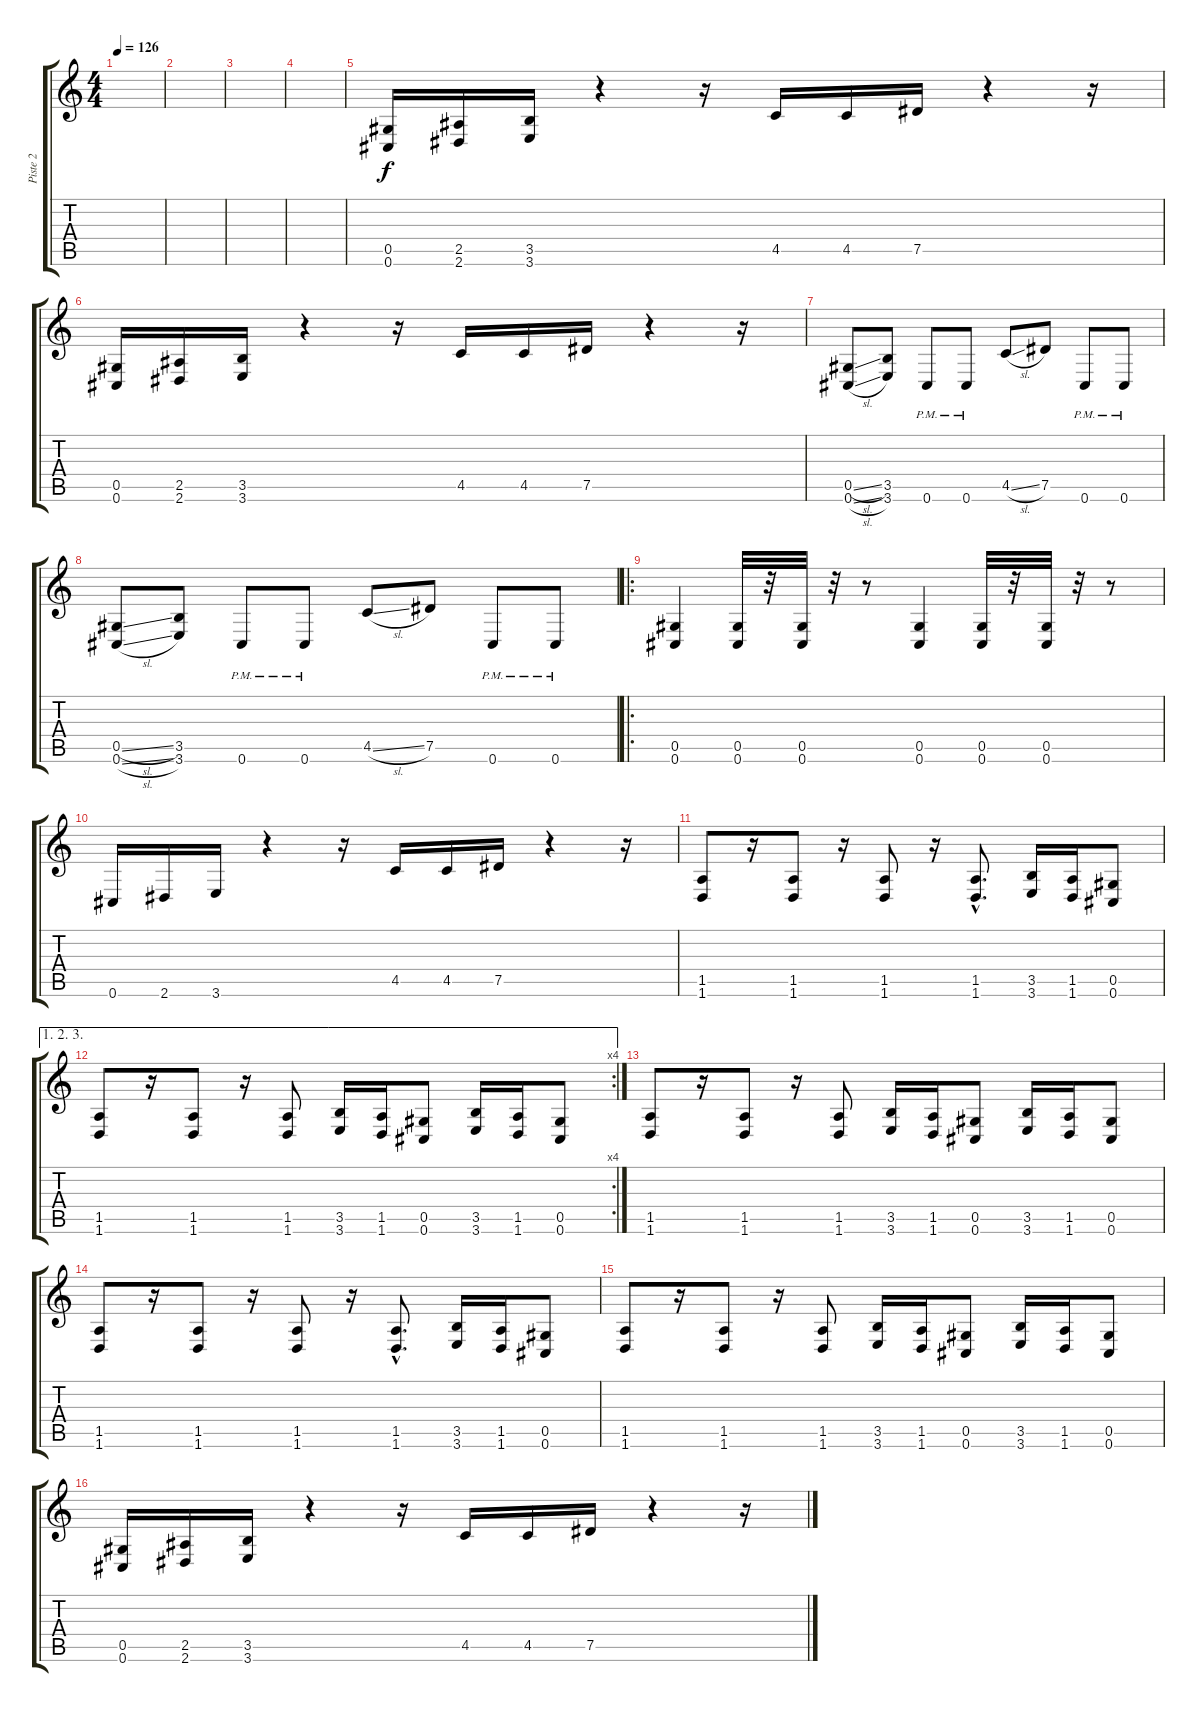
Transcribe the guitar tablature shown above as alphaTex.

\track ("Piste 2" "Piste 2") {instrument overdrivenguitar}
\staff {score tabs}
\tuning (Eb4 Bb3 Gb3 Db3 Ab2 Db2) {hide}
\ts (4 4)
\tempo 126
\clef g2
\ks c
|
|
|
|
(0.5 0.6).16 (2.5 2.6).16 (3.5 3.6).16 r.4 r.16 4.5.16 4.5.16 7.5.16 r.4 r.16 |
(0.5 0.6).16 (2.5 2.6).16 (3.5 3.6).16 r.4 r.16 4.5.16 4.5.16 7.5.16 r.4 r.16 |
(0.5{sl} 0.6{sl}).8 (3.5 3.6).8 0.6{pm}.8 0.6{pm}.8 4.5{sl}.8 7.5.8 0.6{pm}.8 0.6{pm}.8 |
(0.5{sl} 0.6{sl}).8 (3.5 3.6).8 0.6{pm}.8 0.6{pm}.8 4.5{sl}.8 7.5.8 0.6{pm}.8 0.6{pm}.8 |
\ro
(0.5 0.6).4 (0.5 0.6).32 r.32 (0.5 0.6).32 r.32 r.8 (0.5 0.6).4 (0.5 0.6).32 r.32 (0.5 0.6).32 r.32 r.8 |
0.6.16 2.6.16 3.6.16 r.4 r.16 4.5.16 4.5.16 7.5.16 r.4 r.16 |
(1.5 1.6).8 r.16 (1.5 1.6).8 r.16 (1.5 1.6).8 r.16 (1.5{hac} 1.6{hac}).8{d} (3.5 3.6).16 (1.5 1.6).16 (0.5 0.6).8 |
\ae (1 2 3)
\rc 4
(1.5 1.6).8 r.16 (1.5 1.6).8 r.16 (1.5 1.6).8 (3.5 3.6).16 (1.5 1.6).16 (0.5 0.6).8 (3.5 3.6).16 (1.5 1.6).16 (0.5 0.6).8 |
(1.5 1.6).8 r.16 (1.5 1.6).8 r.16 (1.5 1.6).8 (3.5 3.6).16 (1.5 1.6).16 (0.5 0.6).8 (3.5 3.6).16 (1.5 1.6).16 (0.5 0.6).8 |
(1.5 1.6).8 r.16 (1.5 1.6).8 r.16 (1.5 1.6).8 r.16 (1.5{hac} 1.6{hac}).8{d} (3.5 3.6).16 (1.5 1.6).16 (0.5 0.6).8 |
(1.5 1.6).8 r.16 (1.5 1.6).8 r.16 (1.5 1.6).8 (3.5 3.6).16 (1.5 1.6).16 (0.5 0.6).8 (3.5 3.6).16 (1.5 1.6).16 (0.5 0.6).8 |
(0.5 0.6).16 (2.5 2.6).16 (3.5 3.6).16 r.4 r.16 4.5.16 4.5.16 7.5.16 r.4 r.16
